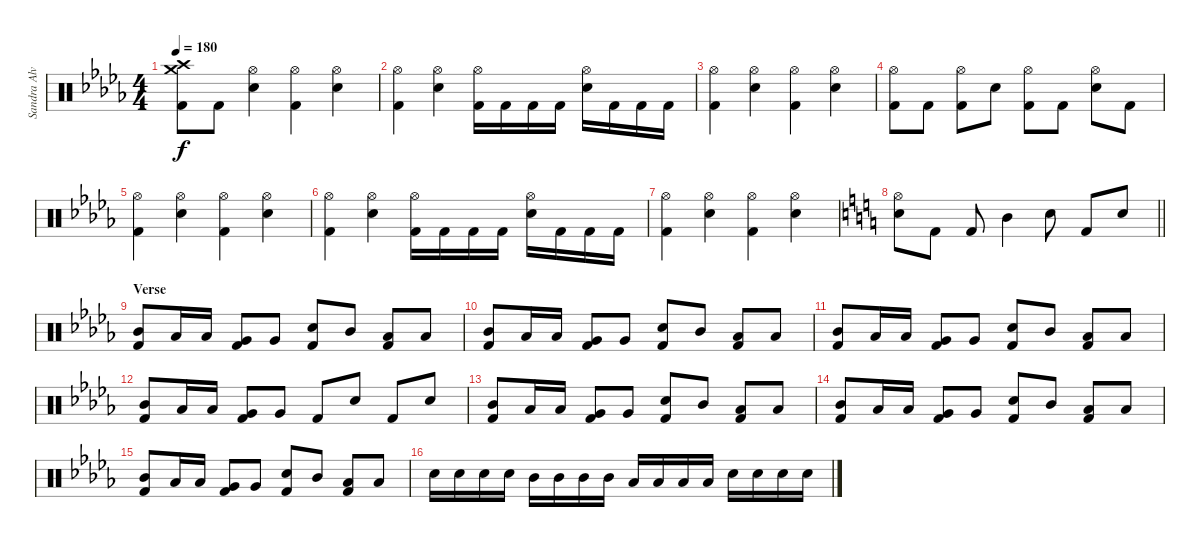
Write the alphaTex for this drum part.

\track ("Sandra Alvarenga" "Sandra Alv") {instrument percussion}
\staff {score}
\articulation defaults
\ts (4 4)
\tempo 180
\clef neutral
\ks db
("Crash medium (hit)" "Crash high (hit)" "Kick (hit) 2").8{dy f} "Kick (hit) 2".8 ("Hi-Hat (open)" "Electric Snare (hit)").4 ("Hi-Hat (open)" "Kick (hit) 2").4 ("Hi-Hat (open)" "Electric Snare (hit)").4 |
("Hi-Hat (open)" "Kick (hit) 2").4 ("Hi-Hat (open)" "Electric Snare (hit)").4 ("Hi-Hat (open)" "Kick (hit) 2").16 "Kick (hit) 2".16 "Kick (hit) 2".16 "Kick (hit) 2".16 ("Hi-Hat (open)" "Electric Snare (hit)").16 "Kick (hit) 2".16 "Kick (hit) 2".16 "Kick (hit) 2".16 |
("Hi-Hat (open)" "Kick (hit) 2").4 ("Hi-Hat (open)" "Electric Snare (hit)").4 ("Hi-Hat (open)" "Kick (hit) 2").4 ("Hi-Hat (open)" "Electric Snare (hit)").4 |
("Hi-Hat (open)" "Kick (hit) 2").8 "Kick (hit) 2".8 ("Hi-Hat (open)" "Kick (hit) 2").8 "Electric Snare (hit)".8 ("Hi-Hat (open)" "Kick (hit) 2").8 "Kick (hit) 2".8 ("Hi-Hat (open)" "Electric Snare (hit)").8 "Kick (hit) 2".8 |
("Hi-Hat (open)" "Kick (hit) 2").4 ("Hi-Hat (open)" "Electric Snare (hit)").4 ("Hi-Hat (open)" "Kick (hit) 2").4 ("Hi-Hat (open)" "Electric Snare (hit)").4 |
("Hi-Hat (open)" "Kick (hit) 2").4 ("Hi-Hat (open)" "Electric Snare (hit)").4 ("Hi-Hat (open)" "Kick (hit) 2").16 "Kick (hit) 2".16 "Kick (hit) 2".16 "Kick (hit) 2".16 ("Hi-Hat (open)" "Electric Snare (hit)").16 "Kick (hit) 2".16 "Kick (hit) 2".16 "Kick (hit) 2".16 |
("Hi-Hat (open)" "Kick (hit) 2").4 ("Hi-Hat (open)" "Electric Snare (hit)").4 ("Hi-Hat (open)" "Kick (hit) 2").4 ("Hi-Hat (open)" "Electric Snare (hit)").4 |
\barLineRight lightlight
\ks c
("Hi-Hat (open)" "Electric Snare (hit)").8 "Kick (hit) 2".8 "Kick (hit) 2".8 "Mid Tom (hit)".4 "Electric Snare (hit)".8 "Kick (hit) 2".8 "Electric Snare (hit)".8 |
\section ("" "Verse")
\ks db
("Mid Tom (hit)" "Kick (hit) 2").8 "Low Tom (hit)".16 "Low Tom (hit)".16 ("Very Low Tom (hit)" "Kick (hit) 2").8 "Very Low Tom (hit)".8 ("Electric Snare (hit)" "Kick (hit) 2").8 "Mid Tom (hit)".8 ("Low Tom (hit)" "Kick (hit) 2").8 "Low Tom (hit)".8 |
("Mid Tom (hit)" "Kick (hit) 2").8 "Low Tom (hit)".16 "Low Tom (hit)".16 ("Very Low Tom (hit)" "Kick (hit) 2").8 "Very Low Tom (hit)".8 ("Electric Snare (hit)" "Kick (hit) 2").8 "Mid Tom (hit)".8 ("Low Tom (hit)" "Kick (hit) 2").8 "Low Tom (hit)".8 |
("Mid Tom (hit)" "Kick (hit) 2").8 "Low Tom (hit)".16 "Low Tom (hit)".16 ("Very Low Tom (hit)" "Kick (hit) 2").8 "Very Low Tom (hit)".8 ("Electric Snare (hit)" "Kick (hit) 2").8 "Mid Tom (hit)".8 ("Low Tom (hit)" "Kick (hit) 2").8 "Low Tom (hit)".8 |
("Mid Tom (hit)" "Kick (hit) 2").8 "Low Tom (hit)".16 "Low Tom (hit)".16 ("Very Low Tom (hit)" "Kick (hit) 2").8 "Very Low Tom (hit)".8 "Kick (hit) 2".8 "Electric Snare (hit)".8 "Kick (hit) 2".8 "Electric Snare (hit)".8 |
("Mid Tom (hit)" "Kick (hit) 2").8 "Low Tom (hit)".16 "Low Tom (hit)".16 ("Very Low Tom (hit)" "Kick (hit) 2").8 "Very Low Tom (hit)".8 ("Electric Snare (hit)" "Kick (hit) 2").8 "Mid Tom (hit)".8 ("Low Tom (hit)" "Kick (hit) 2").8 "Low Tom (hit)".8 |
("Mid Tom (hit)" "Kick (hit) 2").8 "Low Tom (hit)".16 "Low Tom (hit)".16 ("Very Low Tom (hit)" "Kick (hit) 2").8 "Very Low Tom (hit)".8 ("Electric Snare (hit)" "Kick (hit) 2").8 "Mid Tom (hit)".8 ("Low Tom (hit)" "Kick (hit) 2").8 "Low Tom (hit)".8 |
("Mid Tom (hit)" "Kick (hit) 2").8 "Low Tom (hit)".16 "Low Tom (hit)".16 ("Very Low Tom (hit)" "Kick (hit) 2").8 "Very Low Tom (hit)".8 ("Electric Snare (hit)" "Kick (hit) 2").8 "Mid Tom (hit)".8 ("Low Tom (hit)" "Kick (hit) 2").8 "Low Tom (hit)".8 |
"Electric Snare (hit)".16 "Electric Snare (hit)".16 "Electric Snare (hit)".16 "Electric Snare (hit)".16 "Mid Tom (hit)".16 "Mid Tom (hit)".16 "Mid Tom (hit)".16 "Mid Tom (hit)".16 "Low Tom (hit)".16 "Low Tom (hit)".16 "Low Tom (hit)".16 "Low Tom (hit)".16 "Electric Snare (hit)".16 "Electric Snare (hit)".16 "Electric Snare (hit)".16 "Electric Snare (hit)".16
